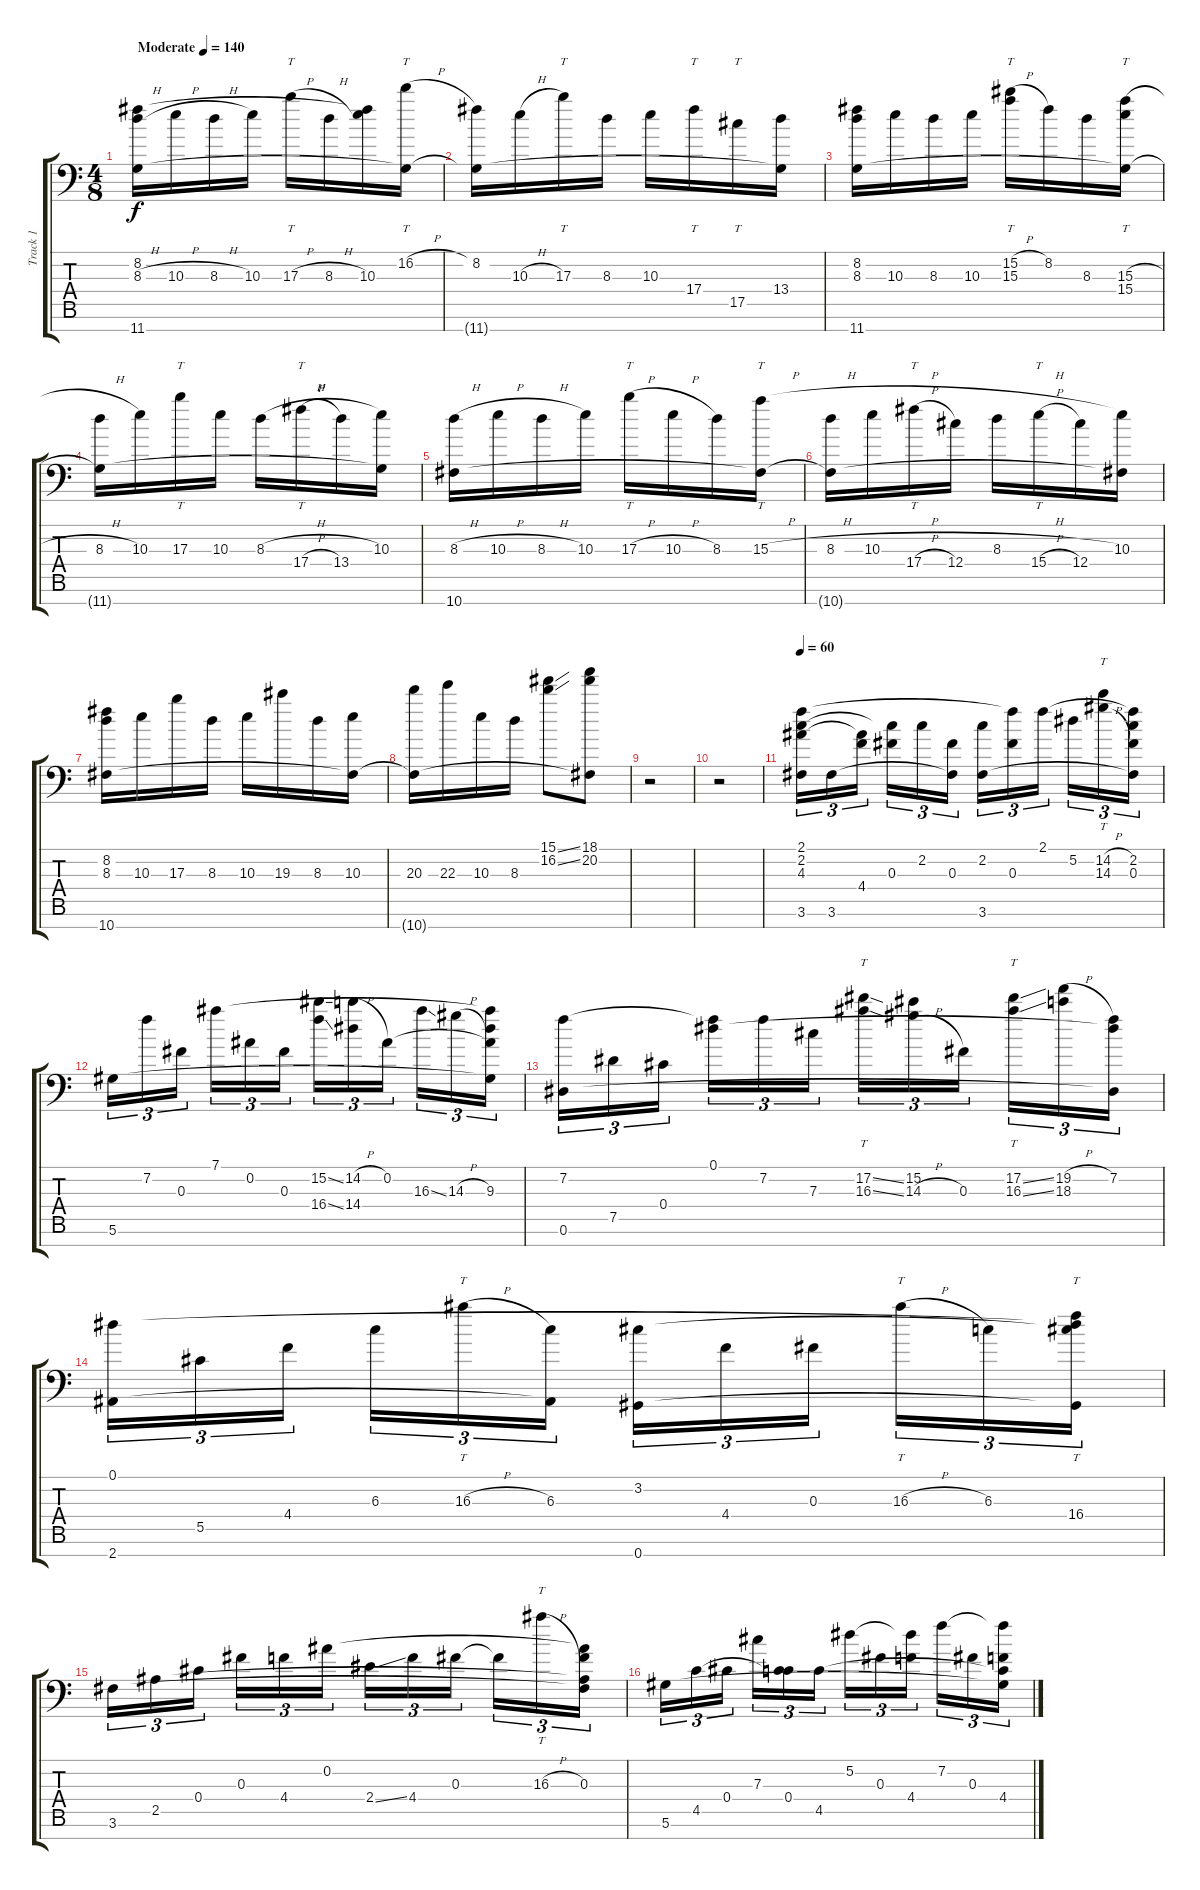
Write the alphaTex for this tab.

\track ("Track 1" "Track 1") {instrument electricguitarclean}
\staff {score tabs}
\tuning (Eb4 Bb3 Gb3 Db3 Ab2 Eb2 Ab1) {hide}
\ts (4 8)
\tempo (140 "Moderate")
\clef f4
\ks c
(8.2 8.3{h} 11.7).16{dy f instrument electricguitarclean} 10.3{h}.16 8.3{h}.16 10.3.16 17.3{h}.16{tt} 8.3{h}.16 (8.2{t} 10.3).16 (16.2{h} 11.7{t}).16{tt} |
(8.2 11.7{t}).16 10.3{h}.16 17.3.16{tt} 8.3.16 10.3.16 17.4.16{tt} 17.5.16{tt} (13.4 11.7{t}).16 |
(8.2 8.3 11.7).16 10.3.16 8.3.16 10.3.16 (15.2{h} 15.3).16{tt} 8.2.16 8.3.16 (15.3{h} 15.4 11.7{t}).16{tt} |
(8.3{h} 11.7{t}).16 10.3.16 17.3.16{tt} 10.3.16 8.3{h}.16 17.4{h}.16{tt} 13.4.16 (10.3 11.7{t}).16 |
(8.3{h} 10.7).16 10.3{h}.16 8.3{h}.16 10.3.16 17.3{h}.16{tt} 10.3{h}.16 8.3.16 (15.3{h} 10.7{t}).16{tt} |
(8.3{h} 10.7{t}).16 10.3{h}.16 17.4{h}.16{tt} 12.4.16 8.3{h}.16 15.4{h}.16{tt} 12.4.16 (10.3 10.7{t}).16 |
(8.2 8.3 10.7).16 10.3.16 17.3.16 8.3.16 10.3.16 19.3.16 8.3.16 (10.3 10.7{t}).16 |
(20.3 10.7{t}).16 22.3.16 10.3.16 8.3.16 (15.1{ss} 16.2{ss}).8 (18.1 20.2 10.7{t}).8 |
r.2 |
r.2 |
\tempo 60
(2.1 2.2 4.3 3.6).16{tu (3 2)} 3.6.16{tu (3 2)} (4.3{t} 4.4).16{tu (3 2)} (2.2{t} 0.3).16{tu (3 2)} 2.2.16{tu (3 2)} (0.3 3.6{t}).16{tu (3 2)} (2.2 3.6).16{tu (3 2)} (2.1{t} 0.3).16{tu (3 2)} 2.1.16{tu (3 2)} 5.2.16{tu (3 2)} (14.2{h} 14.3{h}).16{tt tu (3 2)} (2.1{t} 2.2 0.3 3.6{t}).16{tu (3 2)} |
5.6.16{tu (3 2)} 7.2.16{tu (3 2)} 0.3.16{tu (3 2)} 7.1.16{tu (3 2)} 0.2.16{tu (3 2)} 0.3.16{tu (3 2)} (15.2{ss} 16.4{ss}).16{tu (3 2)} (14.2{h} 14.4).16{tu (3 2)} 0.2.16{tu (3 2)} 16.3{ss}.16{tu (3 2)} 14.3{h}.16{tu (3 2)} (7.1{t} 0.2{t} 9.3 5.6{t}).16{tu (3 2)} |
(7.2 0.6).16{tu (3 2)} 7.5.16{tu (3 2)} 0.4.16{tu (3 2)} (0.1 7.2{t}).16{tu (3 2)} 7.2.16{tu (3 2)} 7.3.16{tu (3 2)} (17.2{ss} 16.3{ss}).16{tt tu (3 2)} (15.2 14.3{h}).16{tu (3 2)} 0.3.16{tu (3 2)} (17.2{ss} 16.3{ss}).16{tt tu (3 2)} (19.2{h} 18.3).16{tu (3 2)} (0.1{t} 7.2 0.6{t}).16{tu (3 2)} |
(0.1 2.7).16{tu (3 2)} 5.5.16{tu (3 2)} 4.4.16{tu (3 2)} 6.3.16{tu (3 2)} 16.3{h}.16{tt tu (3 2)} (6.3 2.7{t}).16{tu (3 2)} (3.2 0.7).16{tu (3 2)} 4.4.16{tu (3 2)} 0.3.16{tu (3 2)} 16.3{h}.16{tt tu (3 2)} 6.3.16{tu (3 2)} (0.1{t} 3.2{t} 16.4 0.7{t}).16{tt tu (3 2)} |
3.6.16{tu (3 2)} 2.5.16{tu (3 2)} 0.4.16{tu (3 2)} 0.3.16{tu (3 2)} 4.4.16{tu (3 2)} 0.2.16{tu (3 2)} 2.4{ss}.16{tu (3 2)} 4.4.16{tu (3 2)} 0.3.16{tu (3 2)} 0.3{t}.16{tu (3 2)} 16.3{h}.16{tt tu (3 2)} (0.2{t} 0.3 2.5{t} 3.6{t}).16{tu (3 2)} |
5.6.16{tu (3 2)} 4.5.16{tu (3 2)} 0.4.16{tu (3 2)} 7.3.16{tu (3 2)} (0.4 4.5{t}).16{tu (3 2)} 4.5.16{tu (3 2)} 5.2.16{tu (3 2)} 0.3.16{tu (3 2)} (5.2{t} 4.4).16{tu (3 2)} 7.2.16{tu (3 2)} 0.3.16{tu (3 2)} (7.2{t} 4.4 4.5{t} 5.6{t}).16{tu (3 2)}
